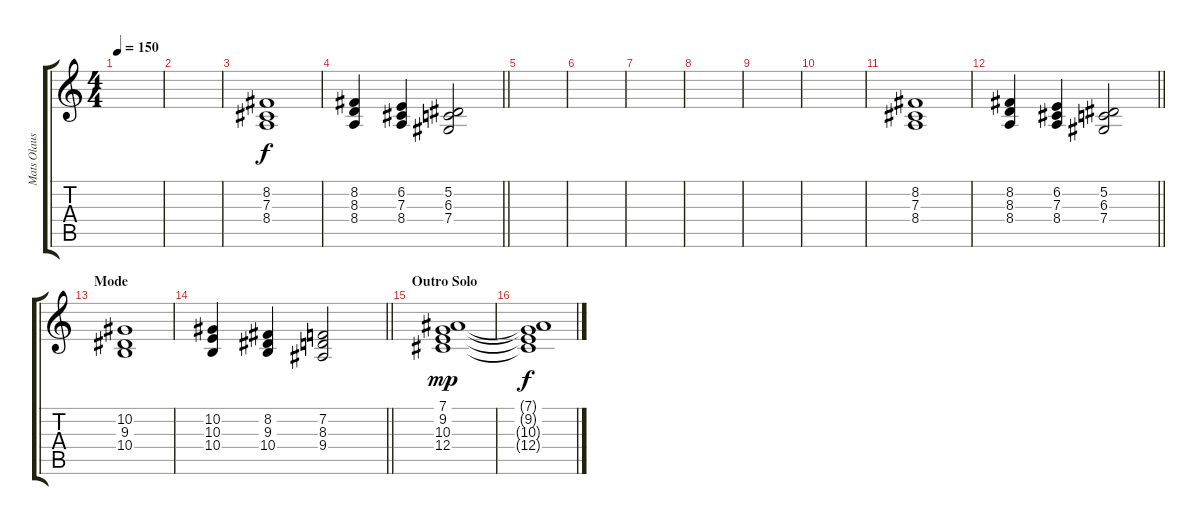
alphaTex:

\track ("Mats Olausson" "Mats Olaus") {instrument choiraahs}
\staff {score tabs}
\tuning (Eb4 Bb3 Gb3 Db3 Ab2 Eb2) {hide}
\ts (4 4)
\tempo 150
\clef g2
\ks c
|
|
(8.2 7.3 8.4).1 |
\barLineRight lightlight
(8.2 8.3 8.4).4 (6.2 7.3 8.4).4 (5.2 6.3 7.4).2 |
|
|
|
|
|
|
(8.2 7.3 8.4).1 |
\barLineRight lightlight
(8.2 8.3 8.4).4 (6.2 7.3 8.4).4 (5.2 6.3 7.4).2 |
\section ("" "Mode")
(10.2 9.3 10.4).1 |
\barLineRight lightlight
(10.2 10.3 10.4).4 (8.2 9.3 10.4).4 (7.2 8.3 9.4).2 |
\section ("" "Outro Solo")
(7.1 9.2 10.3 12.4).1{dy mp} |
(7.1{t} 9.2{t} 10.3{t} 12.4{t}).1{dy f}
